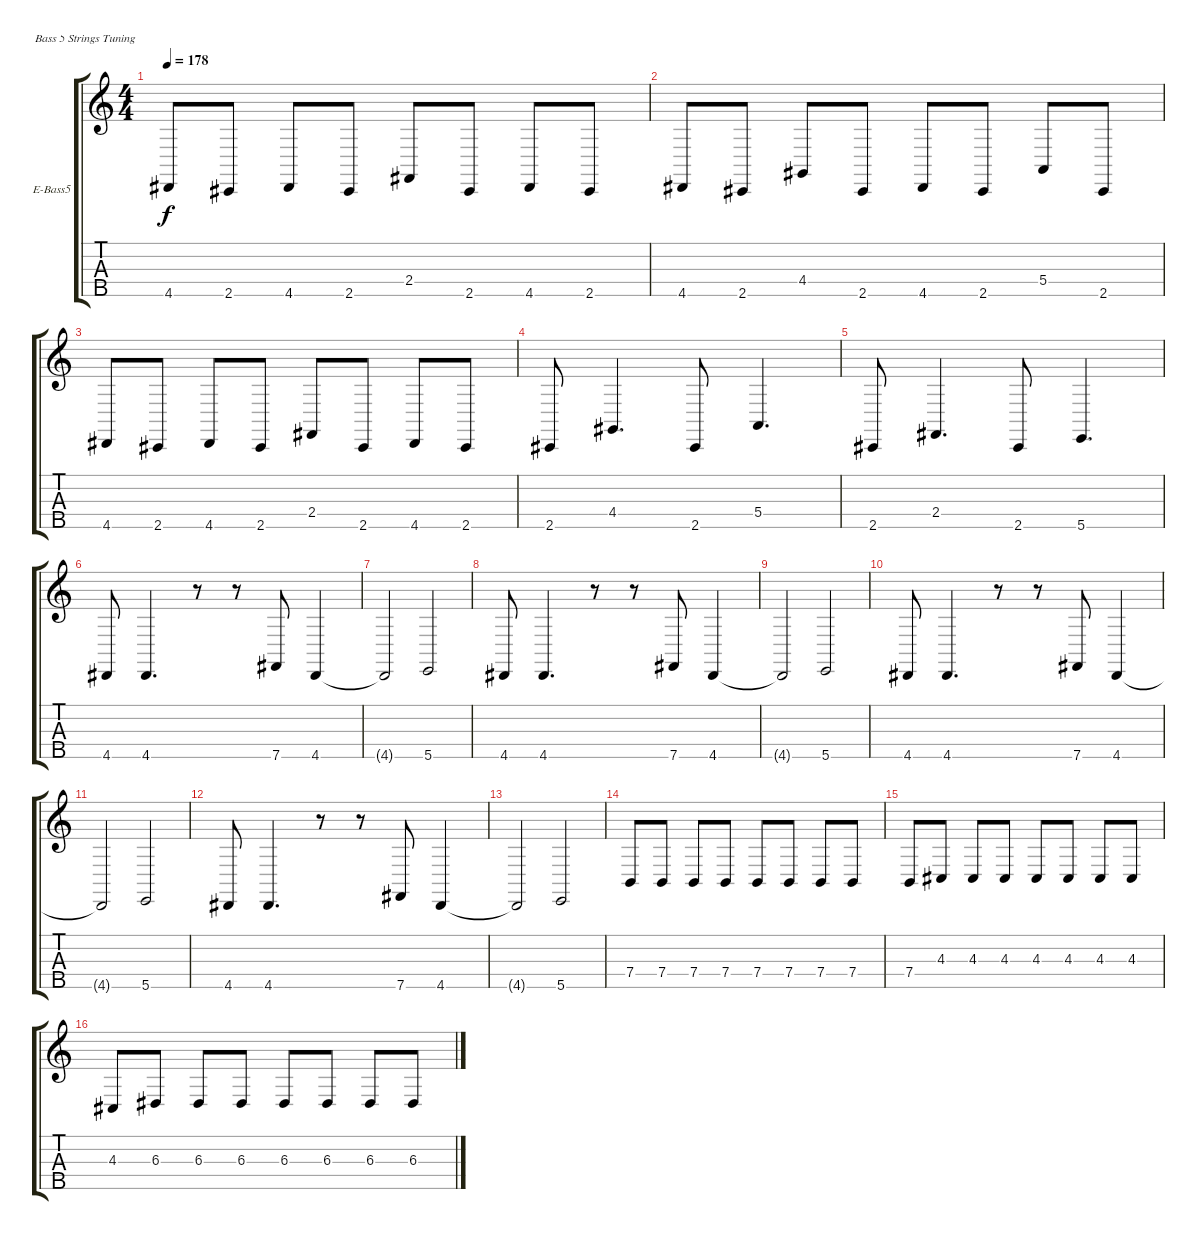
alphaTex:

\bracketExtendMode groupsimilarinstruments
\firstSystemTrackNameOrientation horizontal
\otherSystemsTrackNameOrientation horizontal
\track ("Bass" "E-Bass5") {instrument electricbassfinger}
\staff {score tabs}
\tuning (G2 D2 A1 E1 B0)
\ts (4 4)
\tempo 178
\clef g2
\ks c
4.5.8{dy f} 2.5.8 4.5.8 2.5.8 2.4.8 2.5.8 4.5.8 2.5.8 |
4.5.8 2.5.8 4.4.8 2.5.8 4.5.8 2.5.8 5.4.8 2.5.8 |
4.5.8 2.5.8 4.5.8 2.5.8 2.4.8 2.5.8 4.5.8 2.5.8 |
2.5.8 4.4.4{d} 2.5.8 5.4.4{d} |
2.5.8 2.4.4{d} 2.5.8 5.5.4{d} |
4.5.8 4.5.4{d} r.8 r.8 7.5.8 4.5.4 |
4.5{t}.2 5.5.2 |
4.5.8 4.5.4{d} r.8 r.8 7.5.8 4.5.4 |
4.5{t}.2 5.5.2 |
4.5.8 4.5.4{d} r.8 r.8 7.5.8 4.5.4 |
4.5{t}.2 5.5.2 |
4.5.8 4.5.4{d} r.8 r.8 7.5.8 4.5.4 |
4.5{t}.2 5.5.2 |
7.4.8 7.4.8 7.4.8 7.4.8 7.4.8 7.4.8 7.4.8 7.4.8 |
7.4.8 4.3.8 4.3.8 4.3.8 4.3.8 4.3.8 4.3.8 4.3.8 |
4.3.8 6.3.8 6.3.8 6.3.8 6.3.8 6.3.8 6.3.8 6.3.8
